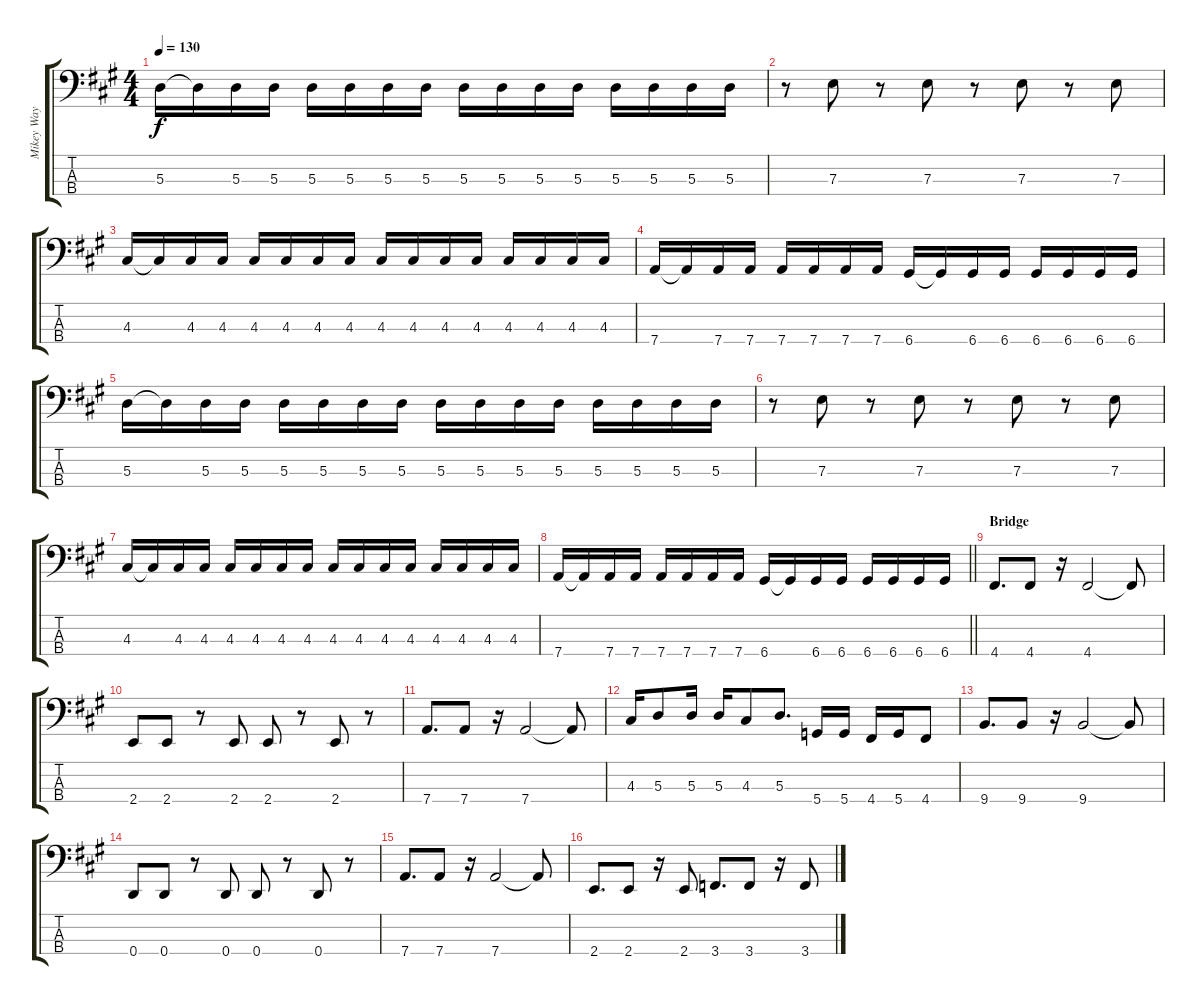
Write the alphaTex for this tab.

\track ("Mikey Way" "Mikey Way") {instrument electricbasspick}
\staff {score tabs}
\tuning (G2 D2 A1 D1) {hide}
\ts (4 4)
\tempo 130
\clef f4
\ks a
5.3.16{dy f} 5.3{t}.16 5.3.16 5.3.16 5.3.16 5.3.16 5.3.16 5.3.16 5.3.16 5.3.16 5.3.16 5.3.16 5.3.16 5.3.16 5.3.16 5.3.16 |
r.8 7.3.8 r.8 7.3.8 r.8 7.3.8 r.8 7.3.8 |
4.3.16 4.3{t}.16 4.3.16 4.3.16 4.3.16 4.3.16 4.3.16 4.3.16 4.3.16 4.3.16 4.3.16 4.3.16 4.3.16 4.3.16 4.3.16 4.3.16 |
7.4.16 7.4{t}.16 7.4.16 7.4.16 7.4.16 7.4.16 7.4.16 7.4.16 6.4.16 6.4{t}.16 6.4.16 6.4.16 6.4.16 6.4.16 6.4.16 6.4.16 |
5.3.16 5.3{t}.16 5.3.16 5.3.16 5.3.16 5.3.16 5.3.16 5.3.16 5.3.16 5.3.16 5.3.16 5.3.16 5.3.16 5.3.16 5.3.16 5.3.16 |
r.8 7.3.8 r.8 7.3.8 r.8 7.3.8 r.8 7.3.8 |
4.3.16 4.3{t}.16 4.3.16 4.3.16 4.3.16 4.3.16 4.3.16 4.3.16 4.3.16 4.3.16 4.3.16 4.3.16 4.3.16 4.3.16 4.3.16 4.3.16 |
\barLineRight lightlight
7.4.16 7.4{t}.16 7.4.16 7.4.16 7.4.16 7.4.16 7.4.16 7.4.16 6.4.16 6.4{t}.16 6.4.16 6.4.16 6.4.16 6.4.16 6.4.16 6.4.16 |
\section ("" "Bridge")
4.4.8{d} 4.4.8 r.16 4.4.2 4.4{t}.8 |
2.4.8 2.4.8 r.8 2.4.8 2.4.8 r.8 2.4.8 r.8 |
7.4.8{d} 7.4.8 r.16 7.4.2 7.4{t}.8 |
4.3.16 5.3.8 5.3.16 5.3.16 4.3.8 5.3.8{d} 5.4.16 5.4.16 4.4.16 5.4.16 4.4.8 |
9.4.8{d} 9.4.8 r.16 9.4.2 9.4{t}.8 |
0.4.8 0.4.8 r.8 0.4.8 0.4.8 r.8 0.4.8 r.8 |
7.4.8{d} 7.4.8 r.16 7.4.2 7.4{t}.8 |
2.4.8{d} 2.4.8 r.16 2.4.8 3.4.8{d} 3.4.8 r.16 3.4.8
